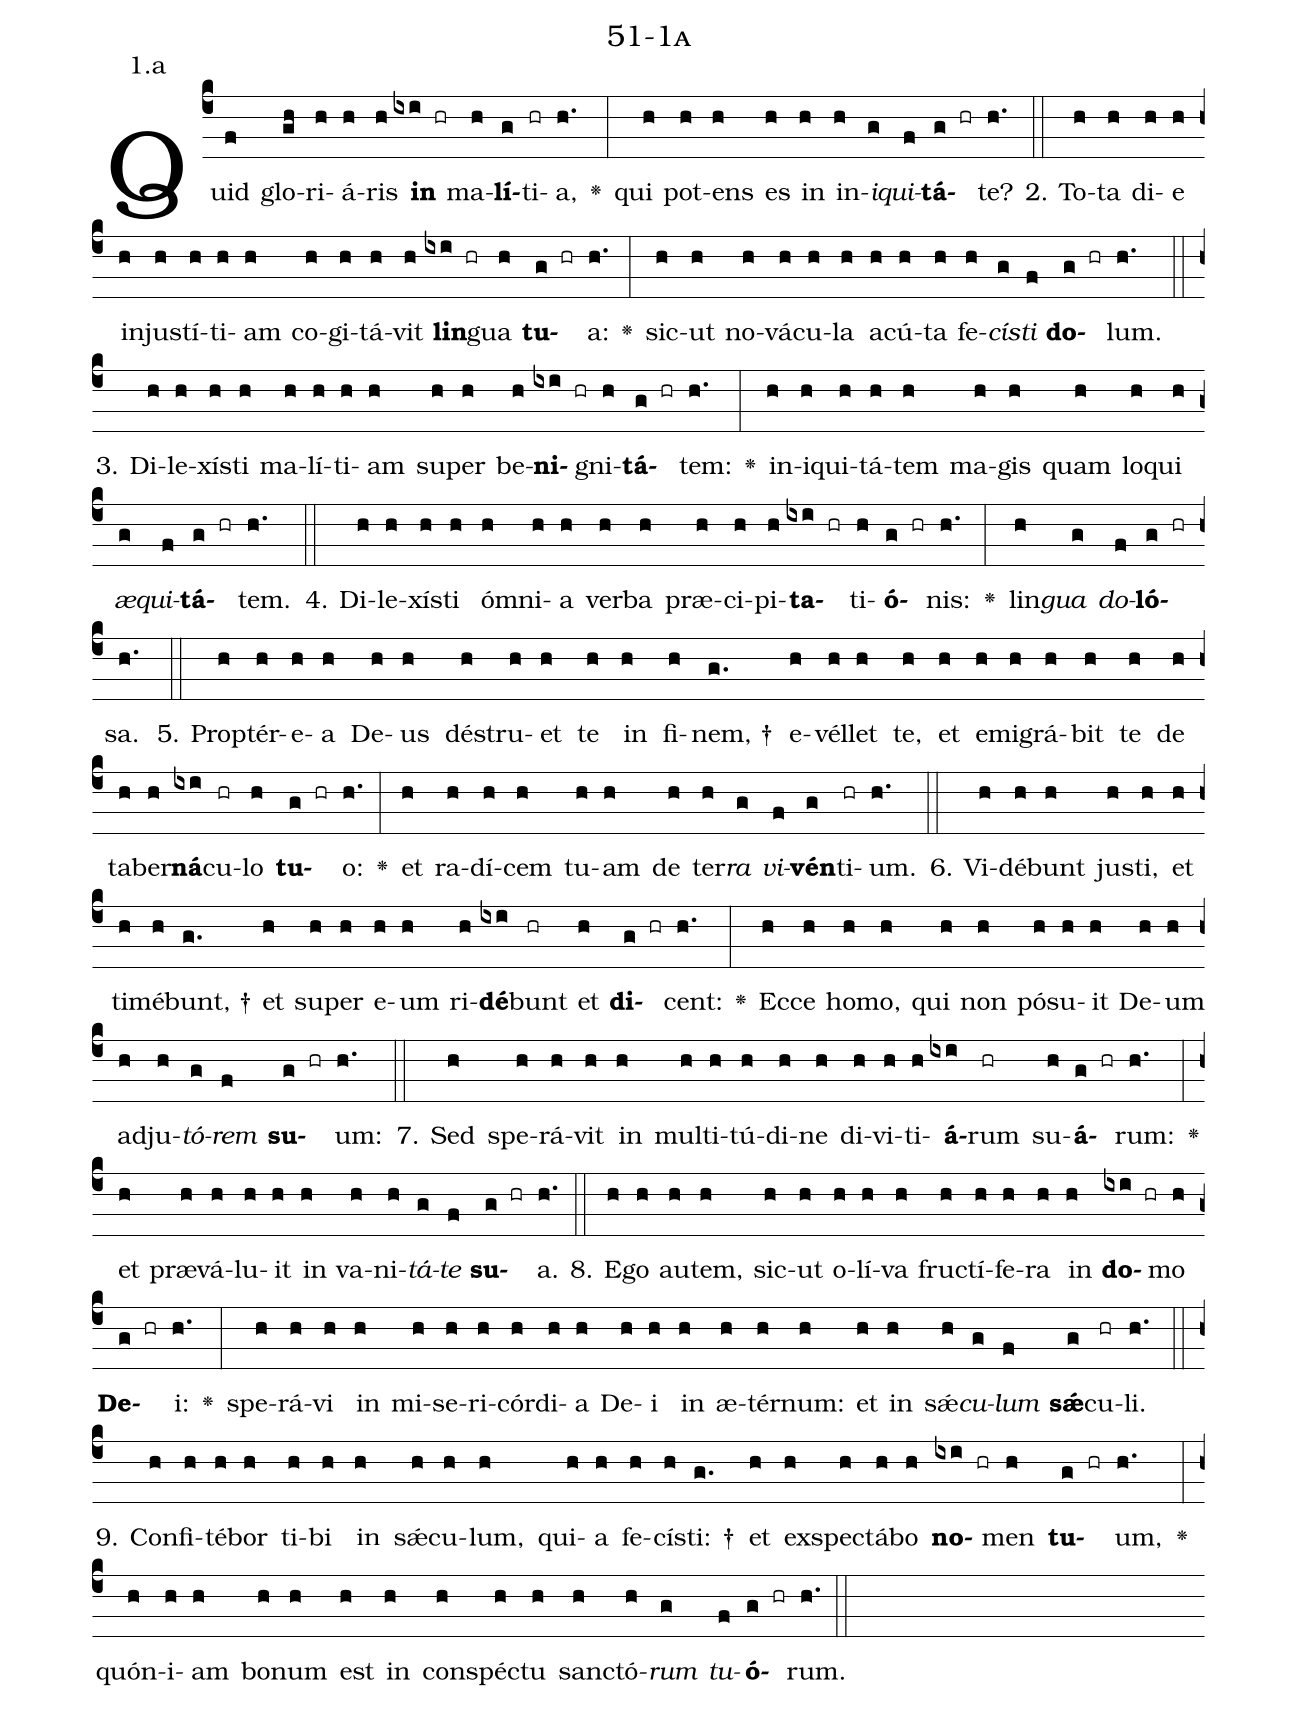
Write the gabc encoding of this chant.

name: 51-1a;
annotation: 1.a;
%%
(c4)Quid(f) glo(gh)ri(h)á(h)ris(h) <b>in</b>(ixi hr) ma(h)<b>lí</b>(g)ti(hr)a,(h.) <v>\greheightstar</v>(:) qui(h) pot(h)ens(h) es(h) in(h) in(h)<i>i</i>(g)<i>qui</i>(f)<b>tá</b>(g hr)te?(h.) (::)
2. To(h)ta(h) di(h)e(h) in(h)jus(h)tí(h)ti(h)am(h) co(h)gi(h)tá(h)vit(h) <b>lin</b>(ixi hr)gua(h) <b>tu</b>(g hr)a:(h.) <v>\greheightstar</v>(:) sic(h)ut(h) no(h)vá(h)cu(h)la(h) a(h)cú(h)ta(h) fe(h)<i>cís</i>(g)<i>ti</i>(f) <b>do</b>(g hr)lum.(h.) (::)
3. Di(h)le(h)xís(h)ti(h) ma(h)lí(h)ti(h)am(h) su(h)per(h) be(h)<b>ni</b>(ixi hr)gni(h)<b>tá</b>(g hr)tem:(h.) <v>\greheightstar</v>(:) in(h)i(h)qui(h)tá(h)tem(h) ma(h)gis(h) quam(h) lo(h)qui(h) <i>æ</i>(g)<i>qui</i>(f)<b>tá</b>(g hr)tem.(h.) (::)
4. Di(h)le(h)xís(h)ti(h) óm(h)ni(h)a(h) ver(h)ba(h) præ(h)ci(h)pi(h)<b>ta</b>(ixi hr)ti(h)<b>ó</b>(g hr)nis:(h.) <v>\greheightstar</v>(:) lin(h)<i>gua</i>(g) <i>do</i>(f)<b>ló</b>(g hr)sa.(h.) (::)
5. Prop(h)tér(h)e(h)a(h) De(h)us(h) dé(h)stru(h)et(h) te(h) in(h) fi(h)nem, †(g.) e(h)vél(h)let(h) te,(h) et(h) e(h)mi(h)grá(h)bit(h) te(h) de(h) ta(h)ber(h)<b>ná</b>(ixi)cu(hr)lo(h) <b>tu</b>(g hr)o:(h.) <v>\greheightstar</v>(:) et(h) ra(h)dí(h)cem(h) tu(h)am(h) de(h) ter(h)<i>ra</i>(g) <i>vi</i>(f)<b>vén</b>(g)ti(hr)um.(h.) (::)
6. Vi(h)dé(h)bunt(h) jus(h)ti,(h) et(h) ti(h)mé(h)bunt, †(g.) et(h) su(h)per(h) e(h)um(h) ri(h)<b>dé</b>(ixi)bunt(hr) et(h) <b>di</b>(g hr)cent:(h.) <v>\greheightstar</v>(:) Ec(h)ce(h) ho(h)mo,(h) qui(h) non(h) pó(h)su(h)it(h) De(h)um(h) ad(h)ju(h)<i>tó</i>(g)<i>rem</i>(f) <b>su</b>(g hr)um:(h.) (::)
7. Sed(h) spe(h)rá(h)vit(h) in(h) mul(h)ti(h)tú(h)di(h)ne(h) di(h)vi(h)ti(h)<b>á</b>(ixi)rum(hr) su(h)<b>á</b>(g hr)rum:(h.) <v>\greheightstar</v>(:) et(h) præ(h)vá(h)lu(h)it(h) in(h) va(h)ni(h)<i>tá</i>(g)<i>te</i>(f) <b>su</b>(g hr)a.(h.) (::)
8. E(h)go(h) au(h)tem,(h) sic(h)ut(h) o(h)lí(h)va(h) fruc(h)tí(h)fe(h)ra(h) in(h) <b>do</b>(ixi hr)mo(h) <b>De</b>(g hr)i:(h.) <v>\greheightstar</v>(:) spe(h)rá(h)vi(h) in(h) mi(h)se(h)ri(h)cór(h)di(h)a(h) De(h)i(h) in(h) æ(h)tér(h)num:(h) et(h) in(h) sǽ(h)<i>cu</i>(g)<i>lum</i>(f) <b>sǽ</b>(g)cu(hr)li.(h.) (::)
9. Con(h)fi(h)té(h)bor(h) ti(h)bi(h) in(h) sǽ(h)cu(h)lum,(h) qui(h)a(h) fe(h)cís(h)ti: †(g.) et(h) ex(h)spec(h)tá(h)bo(h) <b>no</b>(ixi hr)men(h) <b>tu</b>(g hr)um,(h.) <v>\greheightstar</v>(:) quón(h)i(h)am(h) bo(h)num(h) est(h) in(h) con(h)spéc(h)tu(h) sanc(h)tó(h)<i>rum</i>(g) <i>tu</i>(f)<b>ó</b>(g hr)rum.(h.) (::)
